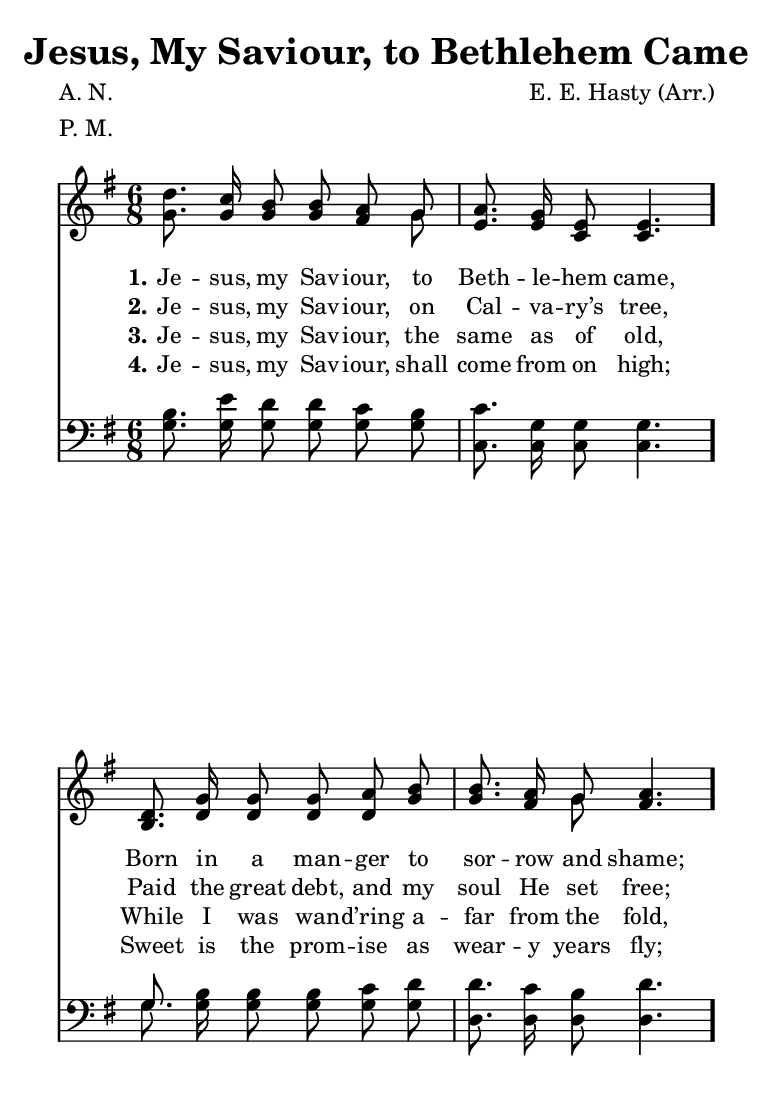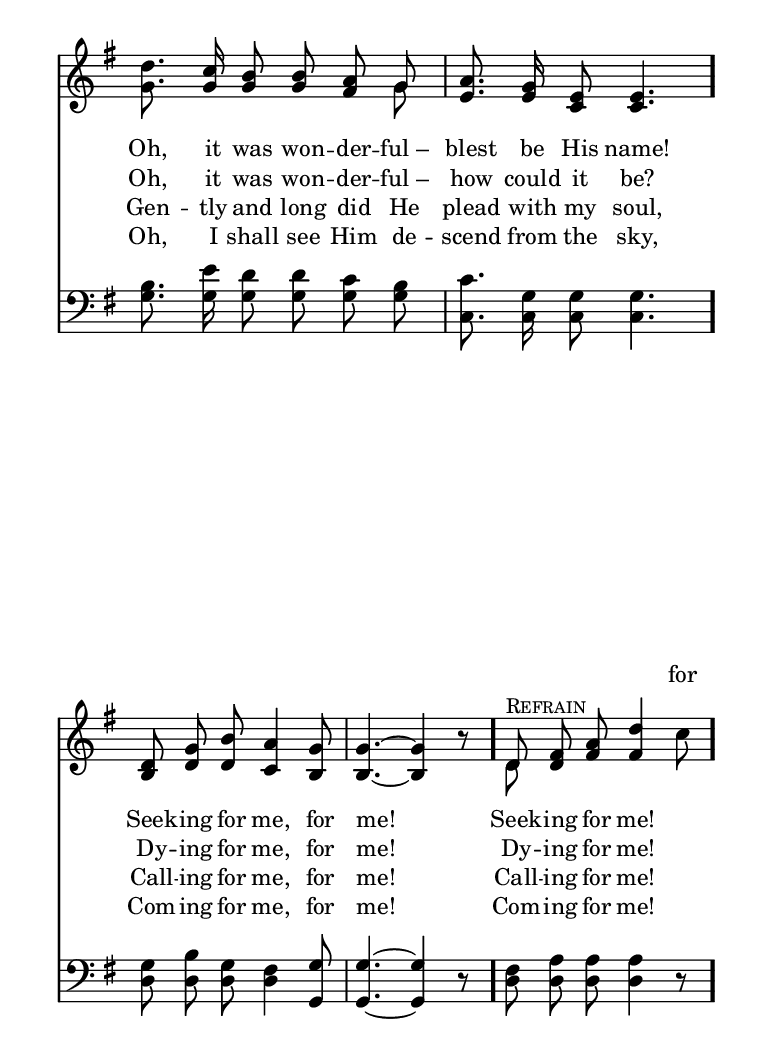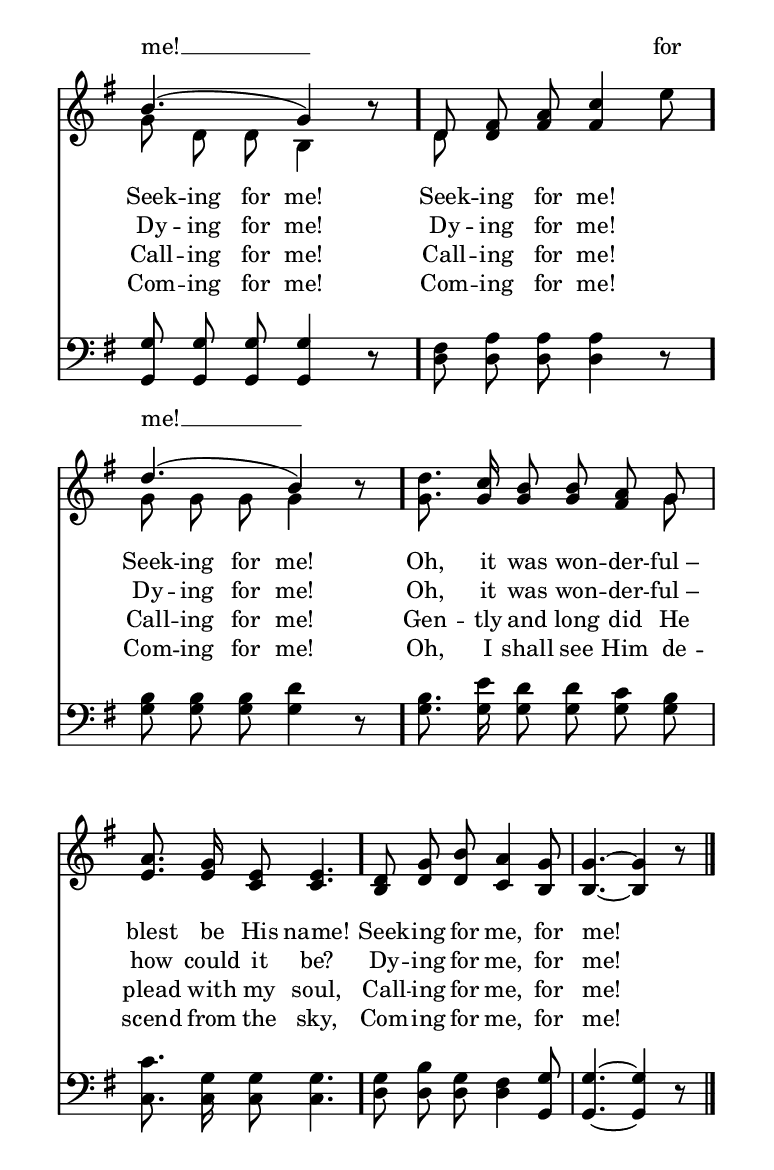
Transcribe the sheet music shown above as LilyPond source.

\include "common/global.ily"
\paper {
  \include "common/paper.ily"
  ragged-last-bottom = ##t
  systems-per-page = #(cond (is-eogsized 4) (#t #f))
  system-count = #(cond (is-eogsized 5) (#t #f))
  page-count = #(cond (is-eogsized 2) (#t #f))
}

\header{
  %children
  hymnnumber = "344"
  title = "Jesus, My Saviour, to Bethlehem Came"
  tunename = ""
  meter = "P. M."
  poet = "A. N."
  composer = "E. E. Hasty (Arr.)"
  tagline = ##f
}

global = {
  \include "common/overrides.ily"
  \override Staff.TimeSignature.style = #'numbered
  \time 6/8
  \override Score.MetronomeMark.transparent = ##t % hide all fermata changes too
  \tempo 4=80
  \key g \major
  \autoBeamOff
}

patternA = { c8. c16 c8 c c c | c8. c16 c8 c4. }
patternB = { c8 c c c4 c8 | c4. ~ c4 c8 }

notesSoprano = {
\global
\relative c'' {

  \changePitch \patternA { d c b b a g | a g e e }
  \changePitch \patternA { d g g g a b | b a g a }
  \changePitch \patternA { d c b b a g | a g e e }
  \changePitch \patternB { d g b a g | g g r }

  d8^\markup { \small \caps "Refrain" } fis a d4 c8 | b4.( g4) r8 |
  d8 fis a c4 e8 | d4.( b4) r8 |
  \changePitch \patternA { d c b b a g | a g e e }
  \changePitch \patternB { d g b a g | g g r }

  \bar "|."

}
}

notesAlto = {
\global
\relative e' {

  \changePitch \patternA { g g g g fis g | e e c c }
  \changePitch \patternA { b d d d d g | g fis g fis }
  \changePitch \patternA { g g g g fis g | e e c c }
  \changePitch \patternB { b d d c b | b b r }

  d8 d fis fis4 r8 | g8 d d b4 r8 |
  d8 d fis fis4 r8 | g8 g g g4 r8 |
  \changePitch \patternA { g g g g fis g | e e c c }
  \changePitch \patternB { b d d c b | b b r }

}
}

notesTenor = {
\global
\relative a {

  \changePitch \patternA { b e d d c b | c g g g }
  \changePitch \patternA { g b b b c d | d c b d }
  \changePitch \patternA { b e d d c b | c g g g }
  \changePitch \patternB { g b g fis g | g g r }

  fis8 a a a4 r8 | g8 g g g4 r8 |
  fis8 a a a4 r8 | b8 b b d4 r8
  \changePitch \patternA { b e d d c b | c g g g }
  \changePitch \patternB { g b g fis g | g g r }

}
}

notesBass = {
\global
\relative f {

  \changePitch \patternA { g g g g g g | c, c c c }
  \changePitch \patternA { g' g g g g g | d d d d }
  \changePitch \patternA { g g g g g g | c, c c c }
  \changePitch \patternB { d d d d g, | g g r }

  d'8 d d d4 r8 | g,8 g g g4 r8 |
  d'8 d d d4 r8 | g8 g g g4 r8 |
  \changePitch \patternA { g g g g g g | c, c c c }
  \changePitch \patternB { d d d d g, | g g r }

}
}

wordsA = \lyricmode {
\set stanza = "1."

Je -- sus, my Sav -- iour, to Beth -- le -- hem came, \bar "."
Born in a man -- ger to sor -- row and shame; \bar "."
Oh, it was won -- der -- ful_– blest be His name! \bar "."
Seek -- ing for me, for me! \bar "."
%LYRICS Seek -- ing for me, for me!
%LYRICS Seek -- ing for me, for me!
%{HIDE>%} Seek -- ing for me! \bar "." %{<HIDE%}
%{HIDE>%} Seek -- ing for me! %{<HIDE%} \bar "." \eogbreak
%{HIDE>%} Seek -- ing for me! \bar "." %{<HIDE%}
%{HIDE>%} Seek -- ing for me! %{<HIDE%} \bar "."
Oh, it was won -- der -- ful_– blest be His name! \bar "."
Seek -- ing for me, for me! \bar "."

}

wordsB = \lyricmode {
\set stanza = "2."

Je -- sus, my Sav -- iour, on Cal -- va -- ry’s tree,
Paid the great debt, and my soul He set free;
Oh, it was won -- der -- ful_– how could it be?
Dy -- ing for me, for me!
%LYRICS Dy -- ing for me, for me!
%LYRICS Dy -- ing for me, for me!
%{HIDE>%} Dy -- ing for me! %{<HIDE%}
%{HIDE>%} Dy -- ing for me! %{<HIDE%}
%{HIDE>%} Dy -- ing for me! %{<HIDE%}
%{HIDE>%} Dy -- ing for me! %{<HIDE%}
Oh, it was won -- der -- ful_– how could it be?
Dy -- ing for me, for me!

}

wordsC = \lyricmode {
\set stanza = "3."

Je -- sus, my Sav -- iour, the same as of old,
While I was wan -- d’ring a -- far from the fold,
Gen -- tly and long did He plead with my soul, % original has "Gent -- ly"
Call -- ing for me, for me!
%LYRICS Call -- ing for me, for me!
%LYRICS Call -- ing for me, for me!
%{HIDE>%} Call -- ing for me! %{<HIDE%}
%{HIDE>%} Call -- ing for me! %{<HIDE%}
%{HIDE>%} Call -- ing for me! %{<HIDE%}
%{HIDE>%} Call -- ing for me! %{<HIDE%}
Gen -- tly and long did He plead with my soul,
Call -- ing for me, for me!

}

wordsD = \lyricmode {
\set stanza = "4."

Je -- sus, my Sav -- iour, shall come from on high;
Sweet is the prom -- ise as wear -- y years fly; % original has "pro -- mise" and "wear -- y"
Oh, I shall see Him de -- scend from the sky,
Com -- ing for me, for me!
%LYRICS Com -- ing for me, for me!
%LYRICS Com -- ing for me, for me!
%{HIDE>%} Com -- ing for me! %{<HIDE%}
%{HIDE>%} Com -- ing for me! %{<HIDE%}
%{HIDE>%} Com -- ing for me! %{<HIDE%}
%{HIDE>%} Com -- ing for me! %{<HIDE%}
Oh, I shall see Him de -- scend from the sky,
Com -- ing for me, for me!

}

SopranoRefrainA = \lyricmode {

\repeat unfold 40 { \skip 4 }
for me! __ "" % TODO these empty quotes cause a lyric error but something is necessary to prevent a too-long underline
\repeat unfold 3 { \skip 4 }
for me! __

}

\score {
  \context ChoirStaff <<
    \context Staff = upper <<
      \set Staff.autoBeaming = ##f
      \set ChoirStaff.systemStartDelimiter = #'SystemStartBar
      \set ChoirStaff.printPartCombineTexts = ##f
      \partcombine #'(2 . 9) \notesSoprano \notesAlto
      \context NullVoice = sopranos { \voiceOne << \notesSoprano >> }
      \context NullVoice = altos { \voiceTwo << \notesAlto >> }
      \context Lyrics = one   \lyricsto altos \wordsA
      \context Lyrics = two   \lyricsto altos \wordsB
      \context Lyrics = three \lyricsto altos \wordsC
      \context Lyrics = four  \lyricsto altos \wordsD
    >>
    \new Lyrics \with { alignAboveContext = upper } \lyricsto sopranos \SopranoRefrainA
    \context Staff = men <<
      \set Staff.autoBeaming = ##f
      \clef bass
      \set ChoirStaff.printPartCombineTexts = ##f
      \partcombine #'(2 . 9) \notesTenor \notesBass
    >>
  >>
  \layout {
    \include "common/layout.ily"
  }
  \midi{
    \include "common/midi.ily"
  }
}

\version "2.19.49"  % necessary for upgrading to future LilyPond versions.

% vi:set et ts=2 sw=2 ai nocindent syntax=lilypond:
